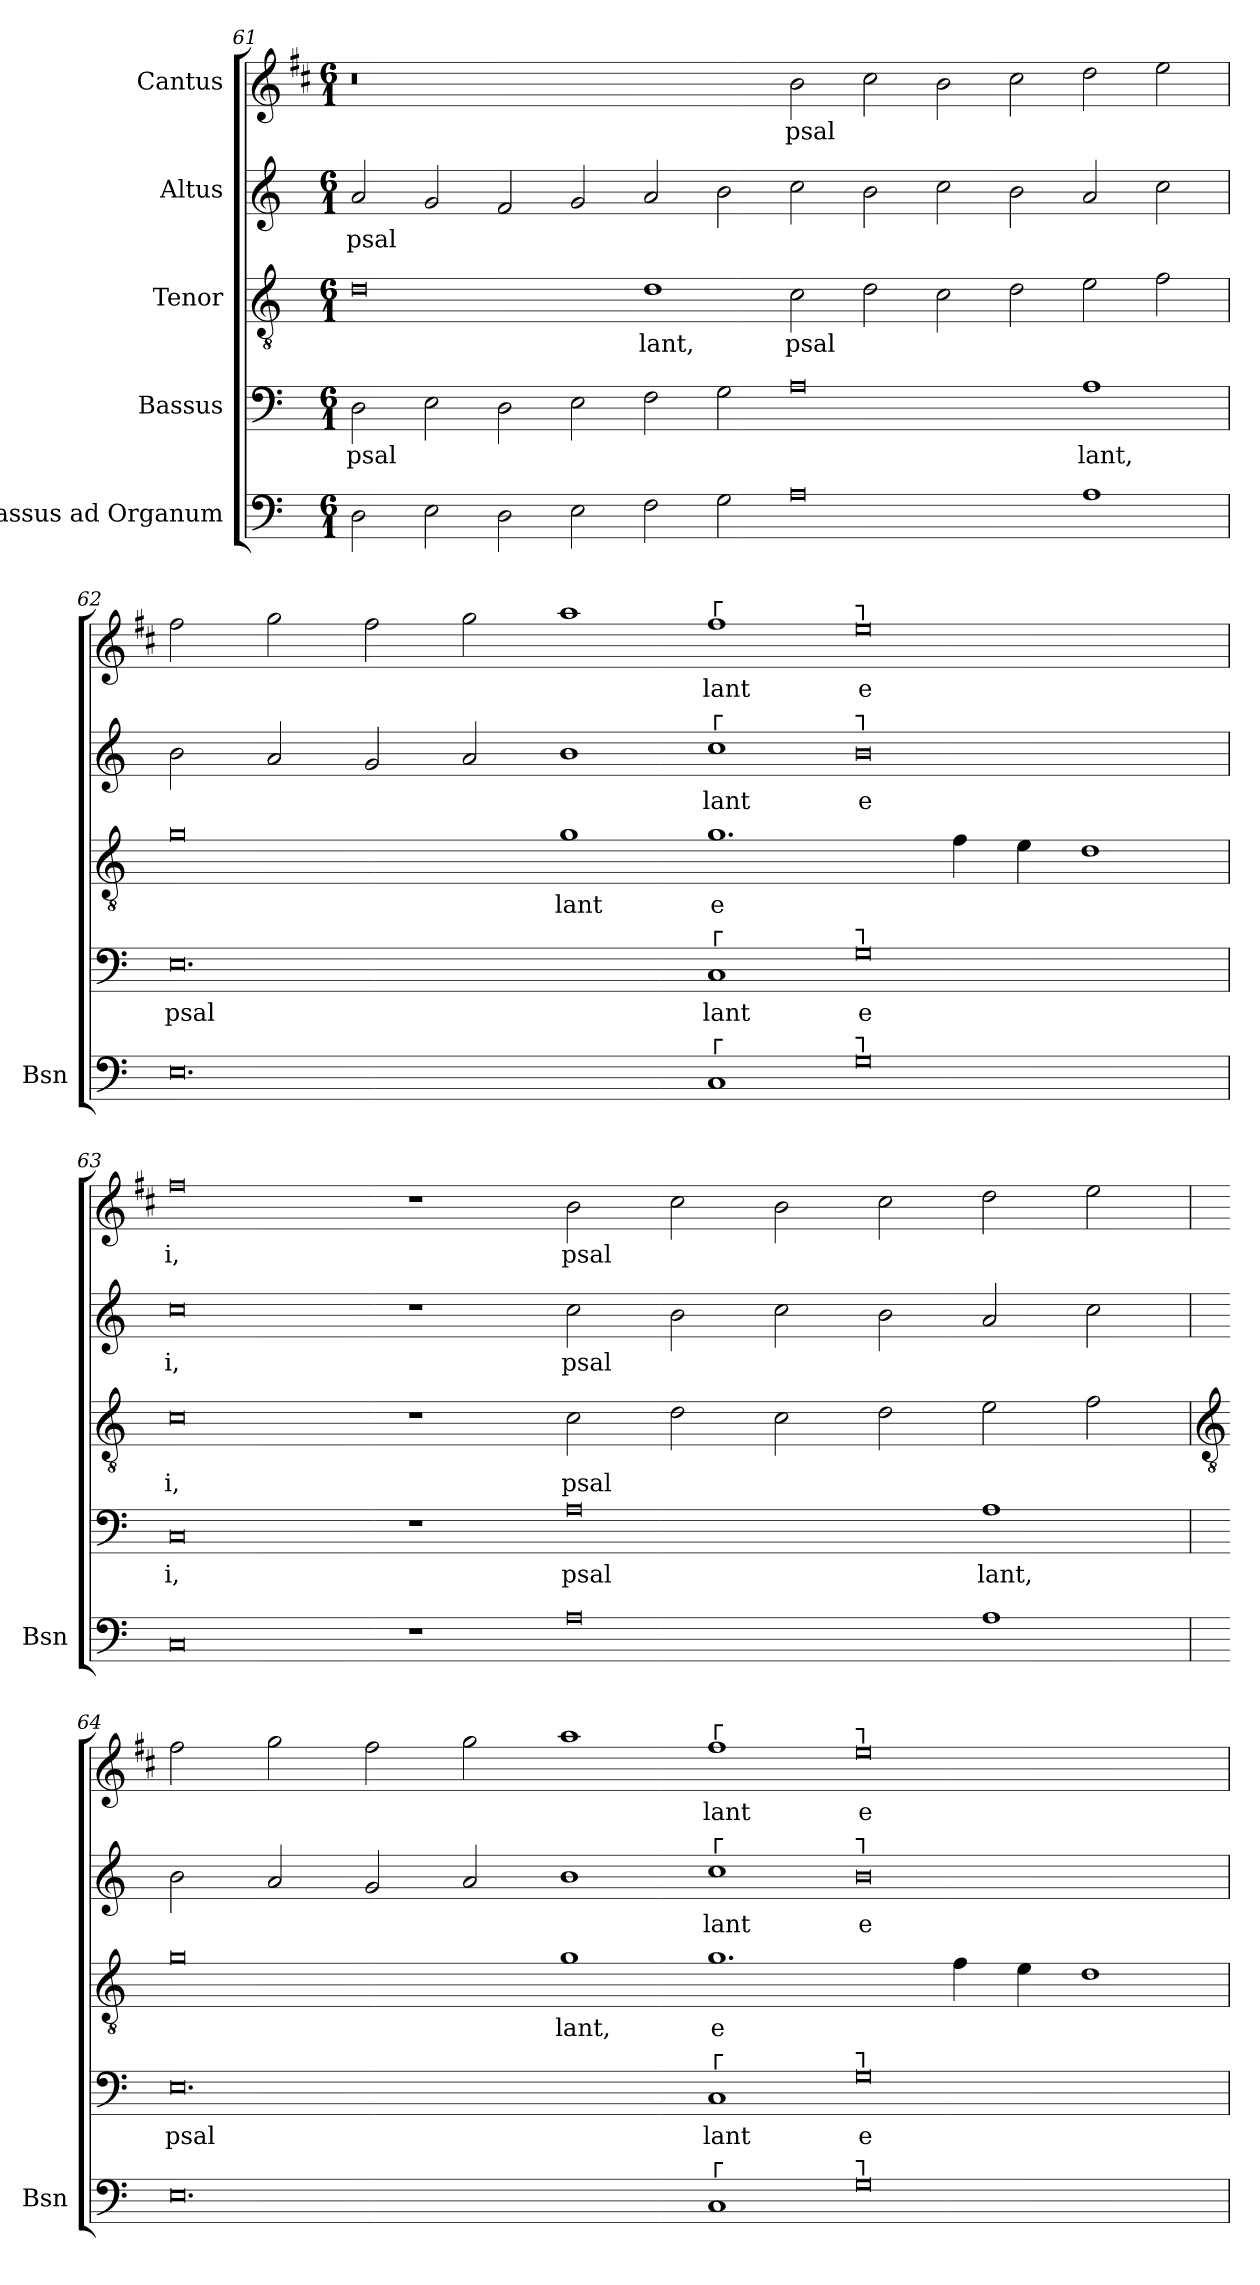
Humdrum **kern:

**kern	**kern	**text	**kern	**text	**kern	**text	**kern	**text
*part5	*part4	*part4	*part3	*part3	*part2	*part2	*part1	*part1
*staff5	*staff4	*staff4	*staff3	*staff3	*staff2	*staff2	*staff1	*staff1
*I"Bassus ad Organum	*I"Bassus	*	*I"Tenor	*	*I"Altus	*	*I"Cantus	*
*I'Bsn	*	*	*	*	*	*	*	*
!!LO:LB:g=z
*clefF4	*clefF4	*	*clefGv2	*	*clefG2	*	*clefG2	*
*	*	*	*	*	*	*	*ITrd1c2	*
*k[]	*k[]	*	*k[]	*	*k[]	*	*k[]	*
*C:	*C:	*	*C:	*	*C:	*	*C:	*
*M6/1	*M6/1	*	*M6/1	*	*M6/1	*	*M6/1	*
=61	=61	=61	=61	=61	=61	=61	=61	=61
!	!	!LO:LY:b	!	!	!	!LO:LY:b	!	!
2D	2D	psal	0d	.	2a	psal	0.r	.
2E	2E	.	.	.	2g	.	.	.
2D	2D	.	.	.	2f	.	.	.
2E	2E	.	.	.	2g	.	.	.
!	!	!	!	!LO:LY:b	!	!	!	!
2F	2F	.	1d	lant,	2a	.	.	.
2G	2G	.	.	.	2b	.	.	.
!	!	!	!	!LO:LY:b	!	!	!	!LO:LY:b
0A	0A	.	2c	psal	2cc	.	2a	psal
.	.	.	2d	.	2b	.	2b	.
.	.	.	2c	.	2cc	.	2a	.
.	.	.	2d	.	2b	.	2b	.
!	!	!LO:LY:b	!	!	!	!	!	!
1A	1A	lant,	2e	.	2a	.	2cc	.
.	.	.	2f	.	2cc	.	2dd	.
=62	=62	=62	=62	=62	=62	=62	=62	=62
!	!	!LO:LY:b	!	!	!	!	!	!
0.E	0.E	psal	0g	.	2b	.	2ee	.
.	.	.	.	.	2a	.	2ff	.
.	.	.	.	.	2g	.	2ee	.
.	.	.	.	.	2a	.	2ff	.
!	!	!	!	!LO:LY:b	!	!	!	!
.	.	.	1g	lant	1b	.	1gg	.
!	!	!	!	!	!	!	!LO:TX:a:t=┌	!
!	!	!	!	!	!LO:TX:a:t=┌	!	!	!
!	!LO:TX:a:t=┌	!	!	!	!	!	!	!
!LO:TX:a:t=┌	!	!	!	!	!	!	!	!
!	!	!LO:LY:b	!	!LO:LY:b	!	!LO:LY:b	!	!LO:LY:b
1C	1C	lant	1.g	e	1cc	lant	1ee	lant
!	!	!	!	!	!	!	!LO:TX:a:t=┐	!
!	!	!	!	!	!LO:TX:a:t=┐	!	!	!
!	!LO:TX:a:t=┐	!	!	!	!	!	!	!
!LO:TX:a:t=┐	!	!	!	!	!	!	!	!
!	!	!LO:LY:b	!	!	!	!LO:LY:b	!	!LO:LY:b
0G	0G	e	.	.	0b	e	0dd	e
.	.	.	4f	.	.	.	.	.
.	.	.	4e	.	.	.	.	.
.	.	.	1d	.	.	.	.	.
=63	=63	=63	=63	=63	=63	=63	=63	=63
!	!	!LO:LY:b	!	!LO:LY:b	!	!LO:LY:b	!	!LO:LY:b
0C	0C	i,	0c	i,	0cc	i,	0ee	i,
1r	1r	.	1r	.	1r	.	1r	.
!	!	!LO:LY:b	!	!LO:LY:b	!	!LO:LY:b	!	!LO:LY:b
0A	0A	psal	2c	psal	2cc	psal	2a	psal
.	.	.	2d	.	2b	.	2b	.
.	.	.	2c	.	2cc	.	2a	.
.	.	.	2d	.	2b	.	2b	.
!	!	!LO:LY:b	!	!	!	!	!	!
1A	1A	lant,	2e	.	2a	.	2cc	.
.	.	.	2f	.	2cc	.	2dd	.
!!LO:LB:g=z
=64	=64	=64	=64	=64	=64	=64	=64	=64
*	*	*	*clefGv2	*	*	*	*	*
!	!	!LO:LY:b	!	!	!	!	!	!
0.E	0.E	psal	0g	.	2b	.	2ee	.
.	.	.	.	.	2a	.	2ff	.
.	.	.	.	.	2g	.	2ee	.
.	.	.	.	.	2a	.	2ff	.
!	!	!	!	!LO:LY:b	!	!	!	!
.	.	.	1g	lant,	1b	.	1gg	.
!	!	!	!	!	!	!	!LO:TX:a:t=┌	!
!	!	!	!	!	!LO:TX:a:t=┌	!	!	!
!	!LO:TX:a:t=┌	!	!	!	!	!	!	!
!LO:TX:a:t=┌	!	!	!	!	!	!	!	!
!	!	!LO:LY:b	!	!LO:LY:b	!	!LO:LY:b	!	!LO:LY:b
1C	1C	lant	1.g	e	1cc	lant	1ee	lant
!	!	!	!	!	!	!	!LO:TX:a:t=┐	!
!	!	!	!	!	!LO:TX:a:t=┐	!	!	!
!	!LO:TX:a:t=┐	!	!	!	!	!	!	!
!LO:TX:a:t=┐	!	!	!	!	!	!	!	!
!	!	!LO:LY:b	!	!	!	!LO:LY:b	!	!LO:LY:b
0G	0G	e	.	.	0b	e	0dd	e
.	.	.	4f	.	.	.	.	.
.	.	.	4e	.	.	.	.	.
.	.	.	1d	.	.	.	.	.
=	=	=	=	=	=	=	=	=
*-	*-	*-	*-	*-	*-	*-	*-	*-
